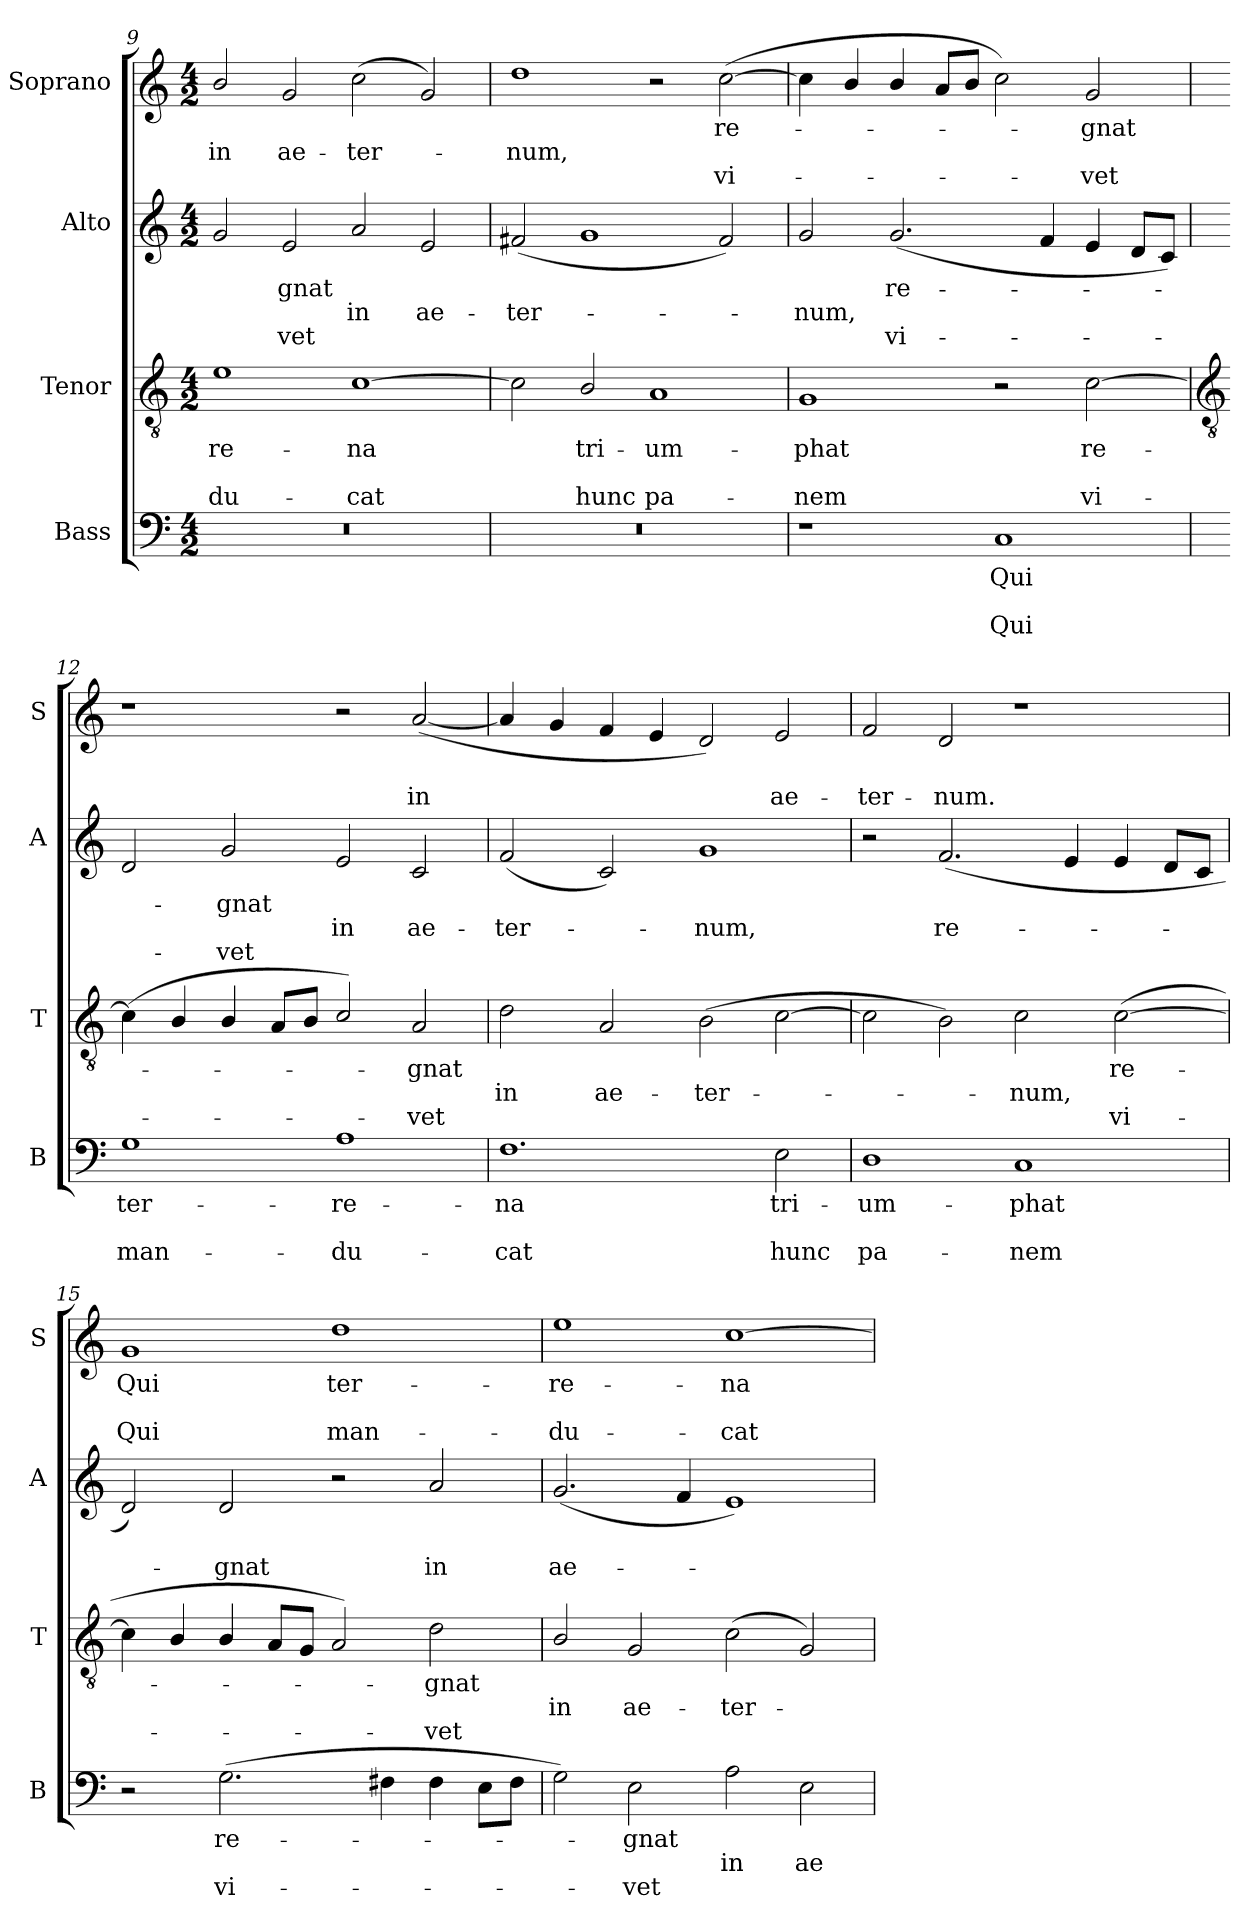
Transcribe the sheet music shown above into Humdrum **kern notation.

**kern	**text	**text	**text	**kern	**text	**text	**text	**kern	**text	**text	**text	**kern	**text	**text	**text
*part4	*part4	*part4	*part4	*part3	*part3	*part3	*part3	*part2	*part2	*part2	*part2	*part1	*part1	*part1	*part1
*staff4	*staff4	*staff4	*staff4	*staff3	*staff3	*staff3	*staff3	*staff2	*staff2	*staff2	*staff2	*staff1	*staff1	*staff1	*staff1
*I"Bass	*	*	*	*I"Tenor	*	*	*	*I"Alto	*	*	*	*I"Soprano	*	*	*
*I'B	*	*	*	*I'T	*	*	*	*I'A	*	*	*	*I'S	*	*	*
*clefF4	*	*	*	*clefGv2	*	*	*	*clefG2	*	*	*	*clefG2	*	*	*
*k[]	*	*	*	*k[]	*	*	*	*k[]	*	*	*	*k[]	*	*	*
*C:	*	*	*	*C:	*	*	*	*C:	*	*	*	*C:	*	*	*
*M4/2	*	*	*	*M4/2	*	*	*	*M4/2	*	*	*	*M4/2	*	*	*
=9	=9	=9	=9	=9	=9	=9	=9	=9	=9	=9	=9	=9	=9	=9	=9
!	!	!	!	!	!LO:LY:b	!	!LO:LY:b	!	!	!	!	!	!	!LO:LY:b	!
0r	.	.	.	1e	-re-	.	-du-	2g	.	.	.	2b/	.	in	.
!	!	!	!	!	!	!	!	!	!LO:LY:b	!	!LO:LY:b	!	!	!LO:LY:b	!
.	.	.	.	.	.	.	.	2e	gnat	.	vet	2g	.	ae-	.
!	!	!	!	!	!LO:LY:b	!	!LO:LY:b	!	!	!LO:LY:b	!	!	!	!LO:LY:b	!
.	.	.	.	[1c	-na	.	cat	2a	.	in	.	(<2cc	.	-ter-	.
!	!	!	!	!	!	!	!	!	!	!LO:LY:b	!	!	!	!	!
.	.	.	.	.	.	.	.	2e	.	ae-	.	2g)	.	.	.
=10	=10	=10	=10	=10	=10	=10	=10	=10	=10	=10	=10	=10	=10	=10	=10
!	!	!	!	!	!	!	!	!	!	!LO:LY:b	!	!	!	!LO:LY:b	!
0r	.	.	.	2c]	.	.	.	(<2f#X	.	-ter-	.	1dd	.	num,	.
!	!	!	!	!	!LO:LY:b	!	!LO:LY:b	!	!	!	!	!	!	!	!
.	.	.	.	2B/	tri-	.	-hunc	1g	.	.	.	.	.	.	.
!	!	!	!	!	!LO:LY:b	!	!LO:LY:b	!	!	!	!	!	!	!	!
.	.	.	.	1A	um-	.	-pa-	.	.	.	.	2r	.	.	.
!	!	!	!	!	!	!	!	!	!	!	!	!	!LO:LY:b	!	!LO:LY:b
.	.	.	.	.	.	.	.	2f#)	.	.	.	(<[2cc	re-	.	vi-
=11	=11	=11	=11	=11	=11	=11	=11	=11	=11	=11	=11	=11	=11	=11	=11
!	!	!	!	!	!LO:LY:b	!	!LO:LY:b	!	!	!LO:LY:b	!	!	!	!	!
1r	.	.	.	1G	-phat	.	nem	2g	.	num,	.	4cc]	.	.	.
.	.	.	.	.	.	.	.	.	.	.	.	4b/	.	.	.
!	!	!	!	!	!	!	!	!	!LO:LY:b	!	!LO:LY:b	!	!	!	!
.	.	.	.	.	.	.	.	(<2.g	re-	.	vi-	4b/	.	.	.
.	.	.	.	.	.	.	.	.	.	.	.	8aL	.	.	.
.	.	.	.	.	.	.	.	.	.	.	.	8bJ	.	.	.
!	!LO:LY:b	!	!LO:LY:b	!	!	!	!	!	!	!	!	!	!	!	!
1C	Qui	.	Qui	2r	.	.	.	.	.	.	.	2cc\)	.	.	.
.	.	.	.	.	.	.	.	4f	.	.	.	.	.	.	.
!	!	!	!	!	!LO:LY:b	!	!LO:LY:b	!	!	!	!	!	!LO:LY:b	!	!LO:LY:b
.	.	.	.	[2c	re-	.	vi-	4e	.	.	.	2g	gnat	.	vet
.	.	.	.	.	.	.	.	8dL	.	.	.	.	.	.	.
.	.	.	.	.	.	.	.	8cJ)	.	.	.	.	.	.	.
!!LO:LB:g=z
=12	=12	=12	=12	=12	=12	=12	=12	=12	=12	=12	=12	=12	=12	=12	=12
*	*	*	*	*clefGv2	*	*	*	*	*	*	*	*	*	*	*
!	!LO:LY:b	!	!LO:LY:b	!	!	!	!	!	!	!	!	!	!	!	!
1G	ter-	.	-man-	(<4c]	.	.	.	2d	.	.	.	1r	.	.	.
.	.	.	.	4B/	.	.	.	.	.	.	.	.	.	.	.
!	!	!	!	!	!	!	!	!	!LO:LY:b	!	!LO:LY:b	!	!	!	!
.	.	.	.	4B/	.	.	.	2g	gnat	.	vet	.	.	.	.
.	.	.	.	8AL	.	.	.	.	.	.	.	.	.	.	.
.	.	.	.	8BJ	.	.	.	.	.	.	.	.	.	.	.
!	!LO:LY:b	!	!LO:LY:b	!	!	!	!	!	!	!LO:LY:b	!	!	!	!	!
1A	-re-	.	-du-	2c/)	.	.	.	2e	.	in	.	2r	.	.	.
!	!	!	!	!	!LO:LY:b	!	!LO:LY:b	!	!	!LO:LY:b	!	!	!	!LO:LY:b	!
.	.	.	.	2A	gnat	.	vet	2c	.	ae-	.	(<[2a	.	in	.
=13	=13	=13	=13	=13	=13	=13	=13	=13	=13	=13	=13	=13	=13	=13	=13
!	!LO:LY:b	!	!LO:LY:b	!	!	!LO:LY:b	!	!	!	!LO:LY:b	!	!	!	!	!
1.F	-na	.	cat	2d	.	in	.	(<2f	.	-ter-	.	4a]	.	.	.
.	.	.	.	.	.	.	.	.	.	.	.	4g	.	.	.
!	!	!	!	!	!	!LO:LY:b	!	!	!	!	!	!	!	!	!
.	.	.	.	2A	.	ae-	.	2c)	.	.	.	4f	.	.	.
.	.	.	.	.	.	.	.	.	.	.	.	4e	.	.	.
!	!	!	!	!	!	!LO:LY:b	!	!	!	!LO:LY:b	!	!	!	!	!
.	.	.	.	(>2B	.	-ter-	.	1g	.	num,	.	2d)	.	.	.
!	!LO:LY:b	!	!LO:LY:b	!	!	!	!	!	!	!	!	!	!	!LO:LY:b	!
2E	tri-	.	-hunc	[2c	.	.	.	.	.	.	.	2e	.	ae-	.
=14	=14	=14	=14	=14	=14	=14	=14	=14	=14	=14	=14	=14	=14	=14	=14
!	!LO:LY:b	!	!LO:LY:b	!	!	!	!	!	!	!	!	!	!	!LO:LY:b	!
1D	um-	.	-pa-	2c]	.	.	.	2r	.	.	.	2f	.	-ter-	.
!	!	!	!	!	!	!	!	!	!	!LO:LY:b	!	!	!	!LO:LY:b	!
.	.	.	.	2B)	.	.	.	(<2.f	.	re-	.	2d	.	-num.	.
!	!LO:LY:b	!	!LO:LY:b	!	!	!LO:LY:b	!	!	!	!	!	!	!	!	!
1C	-phat	.	nem	2c	.	num,	.	.	.	.	.	1r	.	.	.
.	.	.	.	.	.	.	.	4e	.	.	.	.	.	.	.
!	!	!	!	!	!LO:LY:b	!	!LO:LY:b	!	!	!	!	!	!	!	!
.	.	.	.	(<[2c	re-	.	vi-	4e	.	.	.	.	.	.	.
.	.	.	.	.	.	.	.	8dL	.	.	.	.	.	.	.
.	.	.	.	.	.	.	.	8cJ	.	.	.	.	.	.	.
=15	=15	=15	=15	=15	=15	=15	=15	=15	=15	=15	=15	=15	=15	=15	=15
!	!	!	!	!	!	!	!	!	!	!	!	!	!LO:LY:b	!	!LO:LY:b
2r	.	.	.	4c]	.	.	.	2d)	.	.	.	1g	Qui	.	Qui
.	.	.	.	4B/	.	.	.	.	.	.	.	.	.	.	.
!	!LO:LY:b	!	!LO:LY:b	!	!	!	!	!	!	!LO:LY:b	!	!	!	!	!
(>2.G	re-	.	vi-	4B/	.	.	.	2d	.	gnat	.	.	.	.	.
.	.	.	.	8AL	.	.	.	.	.	.	.	.	.	.	.
.	.	.	.	8GJ	.	.	.	.	.	.	.	.	.	.	.
!	!	!	!	!	!	!	!	!	!	!	!	!	!LO:LY:b	!	!LO:LY:b
.	.	.	.	2A)	.	.	.	2r	.	.	.	1dd	ter-	.	-man-
4F#X	.	.	.	.	.	.	.	.	.	.	.	.	.	.	.
!	!	!	!	!	!LO:LY:b	!	!LO:LY:b	!	!	!LO:LY:b	!	!	!	!	!
4F#	.	.	.	2d	gnat	.	vet	2a	.	in	.	.	.	.	.
8EL	.	.	.	.	.	.	.	.	.	.	.	.	.	.	.
8F#J	.	.	.	.	.	.	.	.	.	.	.	.	.	.	.
=16	=16	=16	=16	=16	=16	=16	=16	=16	=16	=16	=16	=16	=16	=16	=16
!	!	!	!	!	!	!LO:LY:b	!	!	!	!LO:LY:b	!	!	!LO:LY:b	!	!LO:LY:b
2G)	.	.	.	2B/	.	in	.	(<2.g	.	ae-	.	1ee	-re-	.	-du-
!	!LO:LY:b	!	!LO:LY:b	!	!	!LO:LY:b	!	!	!	!	!	!	!	!	!
2E	gnat	.	vet	2G	.	ae-	.	.	.	.	.	.	.	.	.
.	.	.	.	.	.	.	.	4f	.	.	.	.	.	.	.
!	!	!LO:LY:b	!	!	!	!LO:LY:b	!	!	!	!	!	!	!LO:LY:b	!	!LO:LY:b
2A	.	in	.	(<2c	.	-ter-	.	1e)	.	.	.	[1cc	-na	.	cat
!	!	!LO:LY:b	!	!	!	!	!	!	!	!	!	!	!	!	!
2E	.	ae-	.	2G)	.	.	.	.	.	.	.	.	.	.	.
=	=	=	=	=	=	=	=	=	=	=	=	=	=	=	=
*-	*-	*-	*-	*-	*-	*-	*-	*-	*-	*-	*-	*-	*-	*-	*-
